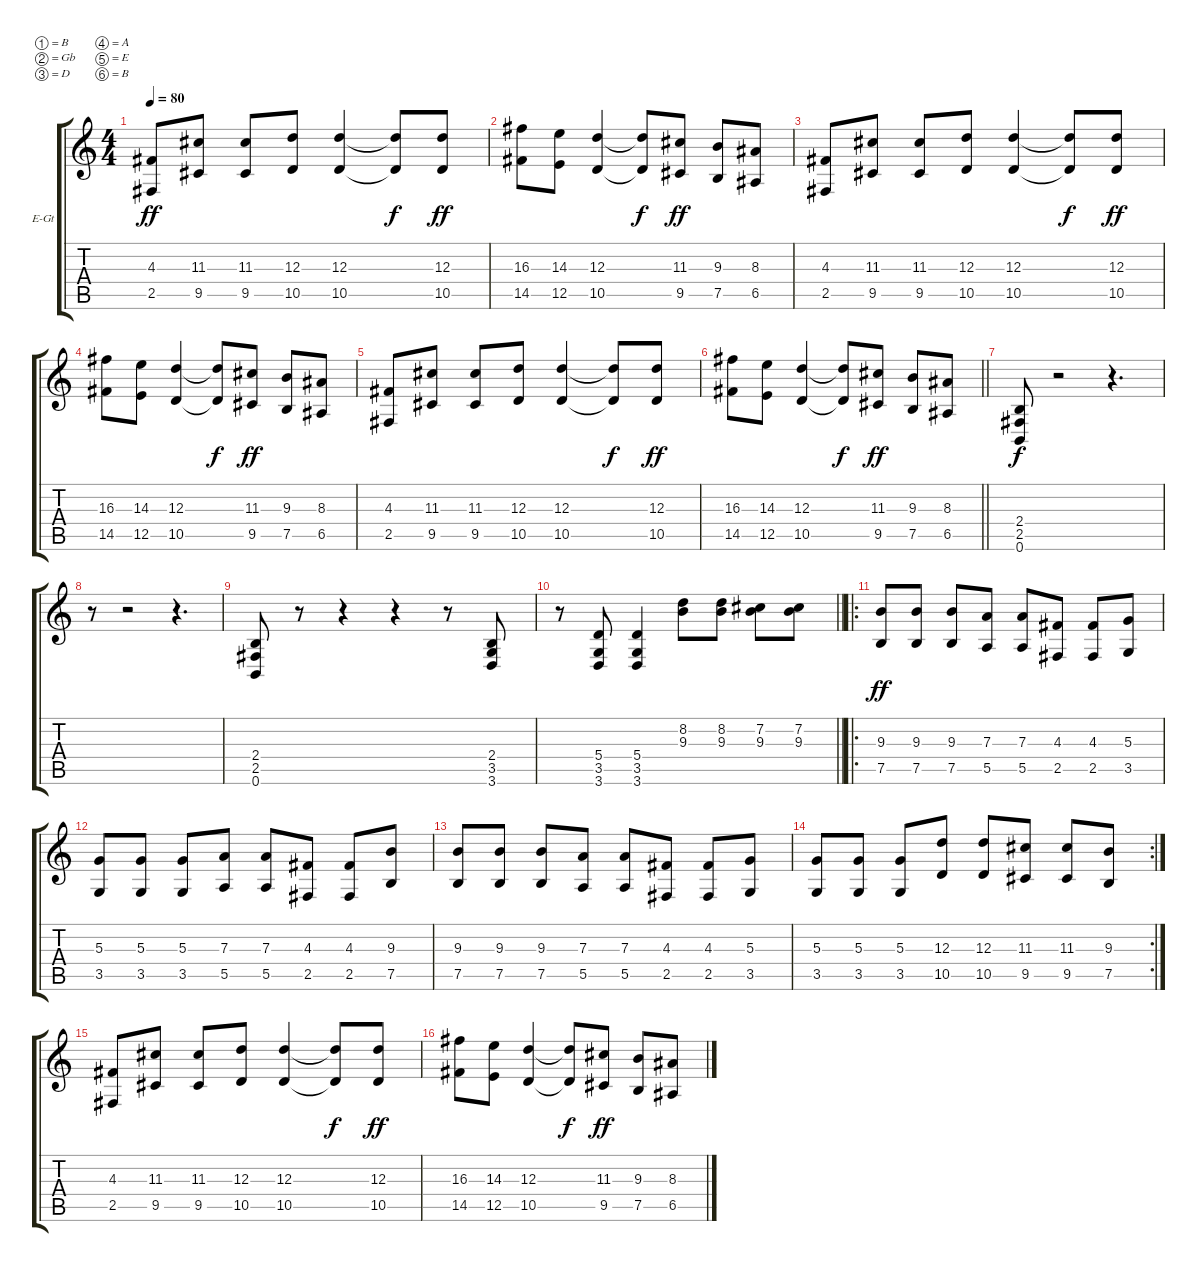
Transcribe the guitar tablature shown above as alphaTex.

\bracketExtendMode groupsimilarinstruments
\firstSystemTrackNameOrientation horizontal
\otherSystemsTrackNameOrientation horizontal
\track ("RG Left" "E-Gt") {instrument distortionguitar}
\staff {score tabs}
\tuning (B3 Gb3 D3 A2 E2 B1)
\ts (4 4)
\tempo 80
\clef g2
\ks c
(4.3 2.5).8{dy ff} (11.3 9.5).8 (11.3 9.5).8 (12.3 10.5).8 (12.3 10.5).4 (12.3{t} 10.5{t}).8{dy f} (12.3 10.5).8{dy ff} |
(16.3 14.5).8 (14.3 12.5).8 (12.3 10.5).4 (12.3{t} 10.5{t}).8{dy f} (11.3 9.5).8{dy ff} (9.3 7.5).8 (8.3 6.5).8 |
(4.3 2.5).8 (11.3 9.5).8 (11.3 9.5).8 (12.3 10.5).8 (12.3 10.5).4 (12.3{t} 10.5{t}).8{dy f} (12.3 10.5).8{dy ff} |
(16.3 14.5).8 (14.3 12.5).8 (12.3 10.5).4 (12.3{t} 10.5{t}).8{dy f} (11.3 9.5).8{dy ff} (9.3 7.5).8 (8.3 6.5).8 |
(4.3 2.5).8 (11.3 9.5).8 (11.3 9.5).8 (12.3 10.5).8 (12.3 10.5).4 (12.3{t} 10.5{t}).8{dy f} (12.3 10.5).8{dy ff} |
\barLineRight lightlight
(16.3 14.5).8 (14.3 12.5).8 (12.3 10.5).4 (12.3{t} 10.5{t}).8{dy f} (11.3 9.5).8{dy ff} (9.3 7.5).8 (8.3 6.5).8 |
(2.4 2.5 0.6).8{dy f} r.2 r.4{d} |
r.8 r.2 r.4{d} |
(2.4 2.5 0.6).8 r.8 r.4 r.4 r.8 (2.4 3.5 3.6).8 |
\barLineRight lightlight
r.8 (5.4 3.5 3.6).8 (5.4 3.5 3.6).4 (8.2 9.3).8 (8.2 9.3).8 (7.2 9.3).8 (7.2 9.3).8 |
\ro
(9.3 7.5).8{dy ff} (9.3 7.5).8 (9.3 7.5).8 (7.3 5.5).8 (7.3 5.5).8 (4.3 2.5).8 (4.3 2.5).8 (5.3 3.5).8 |
(5.3 3.5).8 (5.3 3.5).8 (5.3 3.5).8 (7.3 5.5).8 (7.3 5.5).8 (4.3 2.5).8 (4.3 2.5).8 (9.3 7.5).8 |
(9.3 7.5).8 (9.3 7.5).8 (9.3 7.5).8 (7.3 5.5).8 (7.3 5.5).8 (4.3 2.5).8 (4.3 2.5).8 (5.3 3.5).8 |
\rc 2
(5.3 3.5).8 (5.3 3.5).8 (5.3 3.5).8 (12.3 10.5).8 (12.3 10.5).8 (11.3 9.5).8 (11.3 9.5).8 (9.3 7.5).8 |
(4.3 2.5).8 (11.3 9.5).8 (11.3 9.5).8 (12.3 10.5).8 (12.3 10.5).4 (12.3{t} 10.5{t}).8{dy f} (12.3 10.5).8{dy ff} |
(16.3 14.5).8 (14.3 12.5).8 (12.3 10.5).4 (12.3{t} 10.5{t}).8{dy f} (11.3 9.5).8{dy ff} (9.3 7.5).8 (8.3 6.5).8
